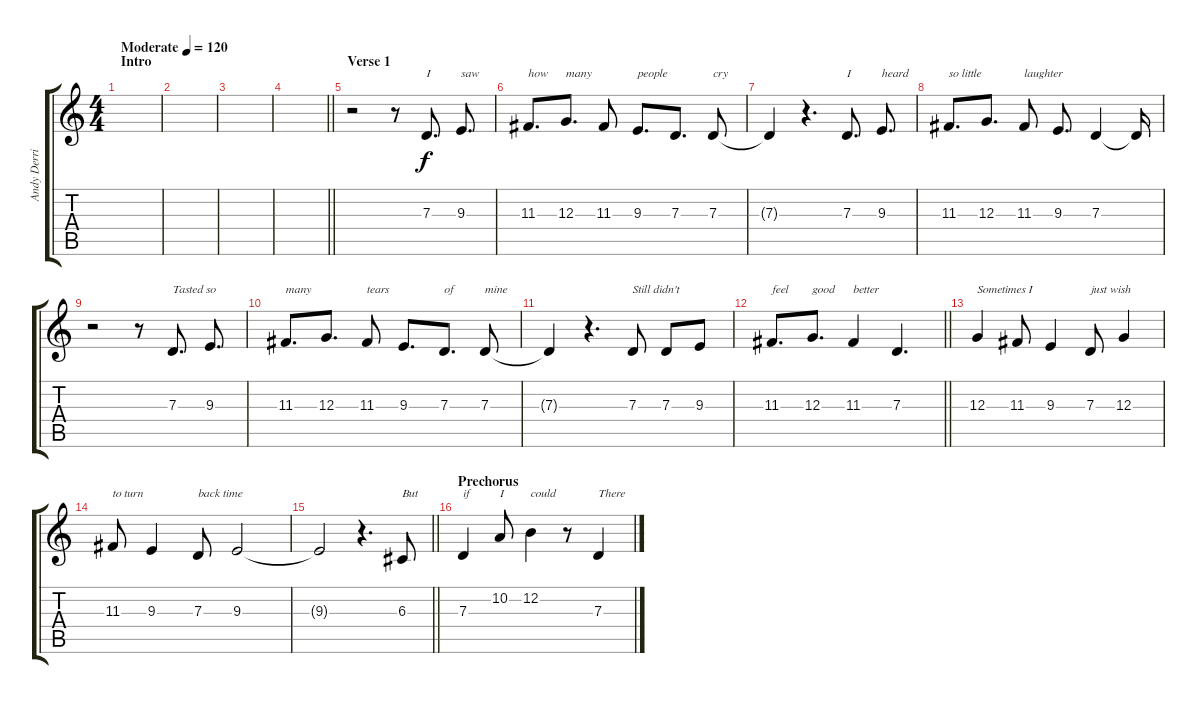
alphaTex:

\track ("Andy Derris" "Andy Derri") {instrument lead2sawtooth}
\staff {score tabs}
\tuning (E4 B3 G3 D3 A2 E2) {hide}
\ts (4 4)
\section ("" "Intro")
\tempo (120 "Moderate")
\clef g2
\ks c
|
|
|
\barLineRight lightlight
|
\section ("" "Verse 1")
r.2 r.8 7.3.8{d txt "I"} 9.3.8{d txt "saw"} |
11.3.8{d txt "how"} 12.3.8{d txt "many"} 11.3.8 9.3.8{d txt "people"} 7.3.8{d} 7.3.8{txt "cry"} |
7.3{t}.4 r.4{d} 7.3.8{d txt "I"} 9.3.8{d txt "heard"} |
11.3.8{d txt "so little"} 12.3.8{d} 11.3.8{txt "laughter"} 9.3.8{d} 7.3.4 7.3{t}.16 |
r.2 r.8 7.3.8{d txt "Tasted so"} 9.3.8{d} |
11.3.8{d txt "many"} 12.3.8{d} 11.3.8{txt "tears"} 9.3.8{d} 7.3.8{d txt "of"} 7.3.8{txt "mine"} |
7.3{t}.4 r.4{d} 7.3.8{txt "Still didn't"} 7.3.8 9.3.8 |
\barLineRight lightlight
11.3.8{d txt "feel"} 12.3.8{d txt "good"} 11.3.4{txt "better"} 7.3.4{d} |
12.3.4{txt "Sometimes I"} 11.3.8 9.3.4 7.3.8{txt "just wish"} 12.3.4 |
11.3.8{txt "to turn"} 9.3.4 7.3.8{txt "back time"} 9.3.2 |
\barLineRight lightlight
9.3{t}.2 r.4{d} 6.3.8{txt "But"} |
\section ("" "Prechorus")
7.3.4{txt "if"} 10.2.8{txt "I"} 12.2.4{txt "could"} r.8 7.3.4{txt "There"}
